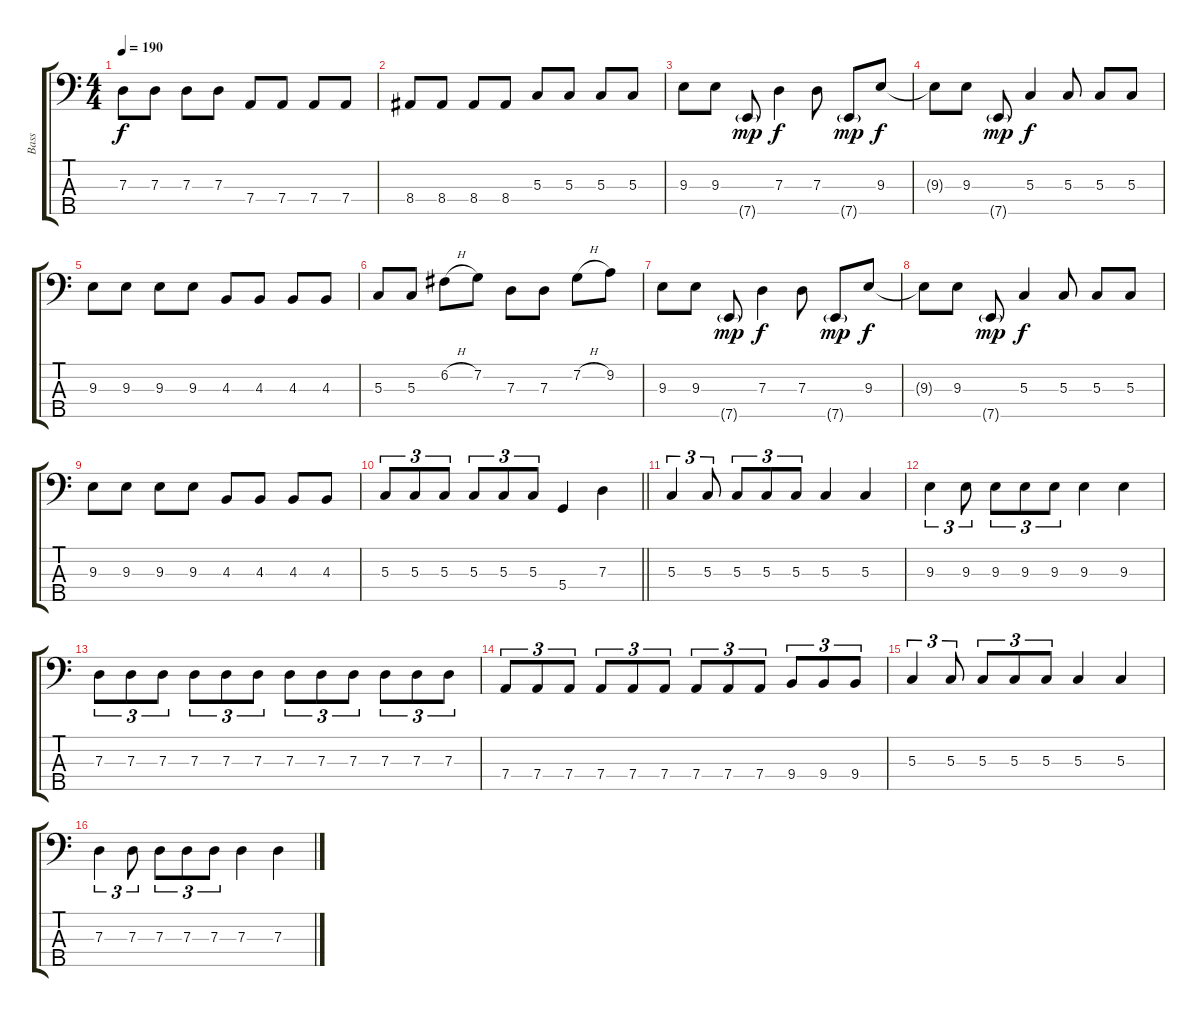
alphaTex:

\track ("Bass" "Bass") {instrument electricbasspick}
\staff {score tabs}
\tuning (F2 C2 G1 D1 A0) {hide}
\ts (4 4)
\tempo 190
\clef f4
\ks c
7.3.8{dy f} 7.3.8 7.3.8 7.3.8 7.4.8 7.4.8 7.4.8 7.4.8 |
8.4.8 8.4.8 8.4.8 8.4.8 5.3.8 5.3.8 5.3.8 5.3.8 |
9.3.8 9.3.8 7.5{g}.8{dy mp} 7.3.4{dy f} 7.3.8 7.5{g}.8{dy mp} 9.3.8{dy f} |
9.3{t}.8 9.3.8 7.5{g}.8{dy mp} 5.3.4{dy f} 5.3.8 5.3.8 5.3.8 |
9.3.8 9.3.8 9.3.8 9.3.8 4.3.8 4.3.8 4.3.8 4.3.8 |
5.3.8 5.3.8 6.2{h}.8 7.2.8 7.3.8 7.3.8 7.2{h}.8 9.2.8 |
9.3.8 9.3.8 7.5{g}.8{dy mp} 7.3.4{dy f} 7.3.8 7.5{g}.8{dy mp} 9.3.8{dy f} |
9.3{t}.8 9.3.8 7.5{g}.8{dy mp} 5.3.4{dy f} 5.3.8 5.3.8 5.3.8 |
9.3.8 9.3.8 9.3.8 9.3.8 4.3.8 4.3.8 4.3.8 4.3.8 |
\barLineRight lightlight
5.3.8{tu (3 2)} 5.3.8{tu (3 2)} 5.3.8{tu (3 2)} 5.3.8{tu (3 2)} 5.3.8{tu (3 2)} 5.3.8{tu (3 2)} 5.4.4 7.3.4 |
5.3.4{tu (3 2)} 5.3.8{tu (3 2)} 5.3.8{tu (3 2)} 5.3.8{tu (3 2)} 5.3.8{tu (3 2)} 5.3.4 5.3.4 |
9.3.4{tu (3 2)} 9.3.8{tu (3 2)} 9.3.8{tu (3 2)} 9.3.8{tu (3 2)} 9.3.8{tu (3 2)} 9.3.4 9.3.4 |
7.3.8{tu (3 2)} 7.3.8{tu (3 2)} 7.3.8{tu (3 2)} 7.3.8{tu (3 2)} 7.3.8{tu (3 2)} 7.3.8{tu (3 2)} 7.3.8{tu (3 2)} 7.3.8{tu (3 2)} 7.3.8{tu (3 2)} 7.3.8{tu (3 2)} 7.3.8{tu (3 2)} 7.3.8{tu (3 2)} |
7.4.8{tu (3 2)} 7.4.8{tu (3 2)} 7.4.8{tu (3 2)} 7.4.8{tu (3 2)} 7.4.8{tu (3 2)} 7.4.8{tu (3 2)} 7.4.8{tu (3 2)} 7.4.8{tu (3 2)} 7.4.8{tu (3 2)} 9.4.8{tu (3 2)} 9.4.8{tu (3 2)} 9.4.8{tu (3 2)} |
5.3.4{tu (3 2)} 5.3.8{tu (3 2)} 5.3.8{tu (3 2)} 5.3.8{tu (3 2)} 5.3.8{tu (3 2)} 5.3.4 5.3.4 |
7.3.4{tu (3 2)} 7.3.8{tu (3 2)} 7.3.8{tu (3 2)} 7.3.8{tu (3 2)} 7.3.8{tu (3 2)} 7.3.4 7.3.4
